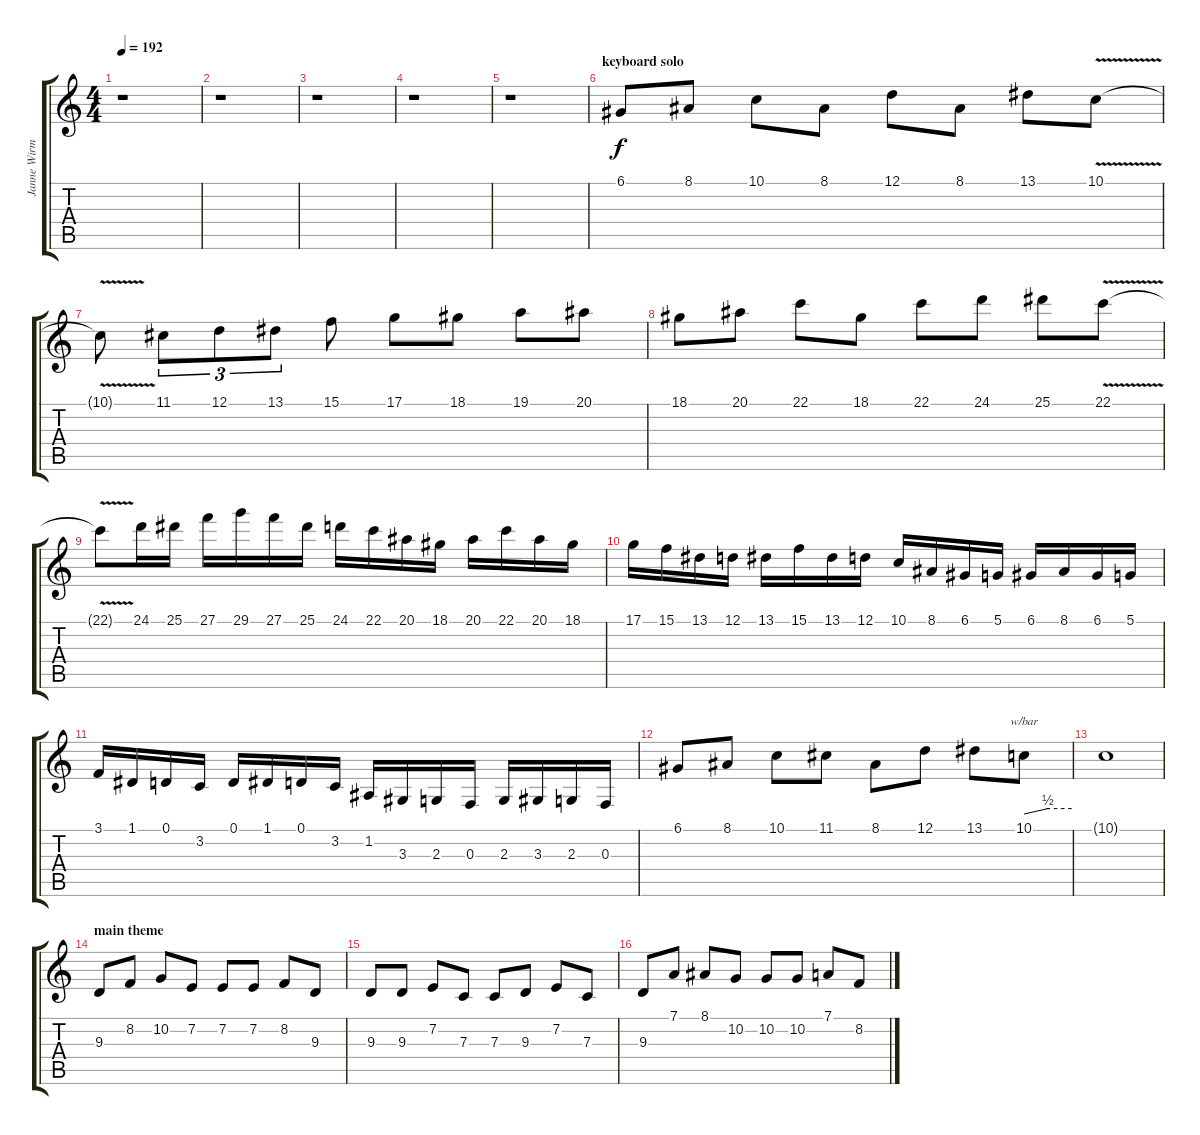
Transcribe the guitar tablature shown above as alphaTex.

\track ("Janne Wirman" "Janne Wirm") {instrument lead1square}
\staff {score tabs}
\tuning (D4 A3 F3 C3 G2 D2) {hide}
\ts (4 4)
\tempo 192
\clef g2
\ks c
r.1{dy f} |
r.1 |
r.1 |
r.1 |
r.1 |
\section ("" "keyboard solo")
6.1.8{volume 16 instrument lead1square} 8.1.8 10.1.8 8.1.8 12.1.8 8.1.8 13.1.8 10.1{v}.8 |
10.1{t}.8 11.1.8{tu (3 2)} 12.1.8{tu (3 2)} 13.1.8{tu (3 2)} 15.1.8 17.1.8 18.1.8 19.1.8 20.1.8 |
18.1.8 20.1.8 22.1.8 18.1.8 22.1.8 24.1.8 25.1.8 22.1{v}.8 |
22.1{t}.8 24.1.16 25.1.16 27.1.16 29.1.16 27.1.16 25.1.16 24.1.16 22.1.16 20.1.16 18.1.16 20.1.16 22.1.16 20.1.16 18.1.16 |
17.1.16 15.1.16 13.1.16 12.1.16 13.1.16 15.1.16 13.1.16 12.1.16 10.1.16 8.1.16 6.1.16 5.1.16 6.1.16 8.1.16 6.1.16 5.1.16 |
3.1.16 1.1.16 0.1.16 3.2.16 0.1.16 1.1.16 0.1.16 3.2.16 1.2.16 3.3.16 2.3.16 0.3.16 2.3.16 3.3.16 2.3.16 0.3.16 |
6.1.8 8.1.8 10.1.8 11.1.8 8.1.8 12.1.8 13.1.8 10.1.8{tbe (custom default 0 0 30 2 32 2 60 2)} |
10.1{t}.1 |
\section ("" "main theme")
9.3.8{volume 13} 8.2.8 10.2.8 7.2.8 7.2.8 7.2.8 8.2.8 9.3.8 |
9.3.8 9.3.8 7.2.8 7.3.8 7.3.8 9.3.8 7.2.8 7.3.8 |
9.3.8 7.1.8 8.1.8 10.2.8 10.2.8 10.2.8 7.1.8 8.2.8
